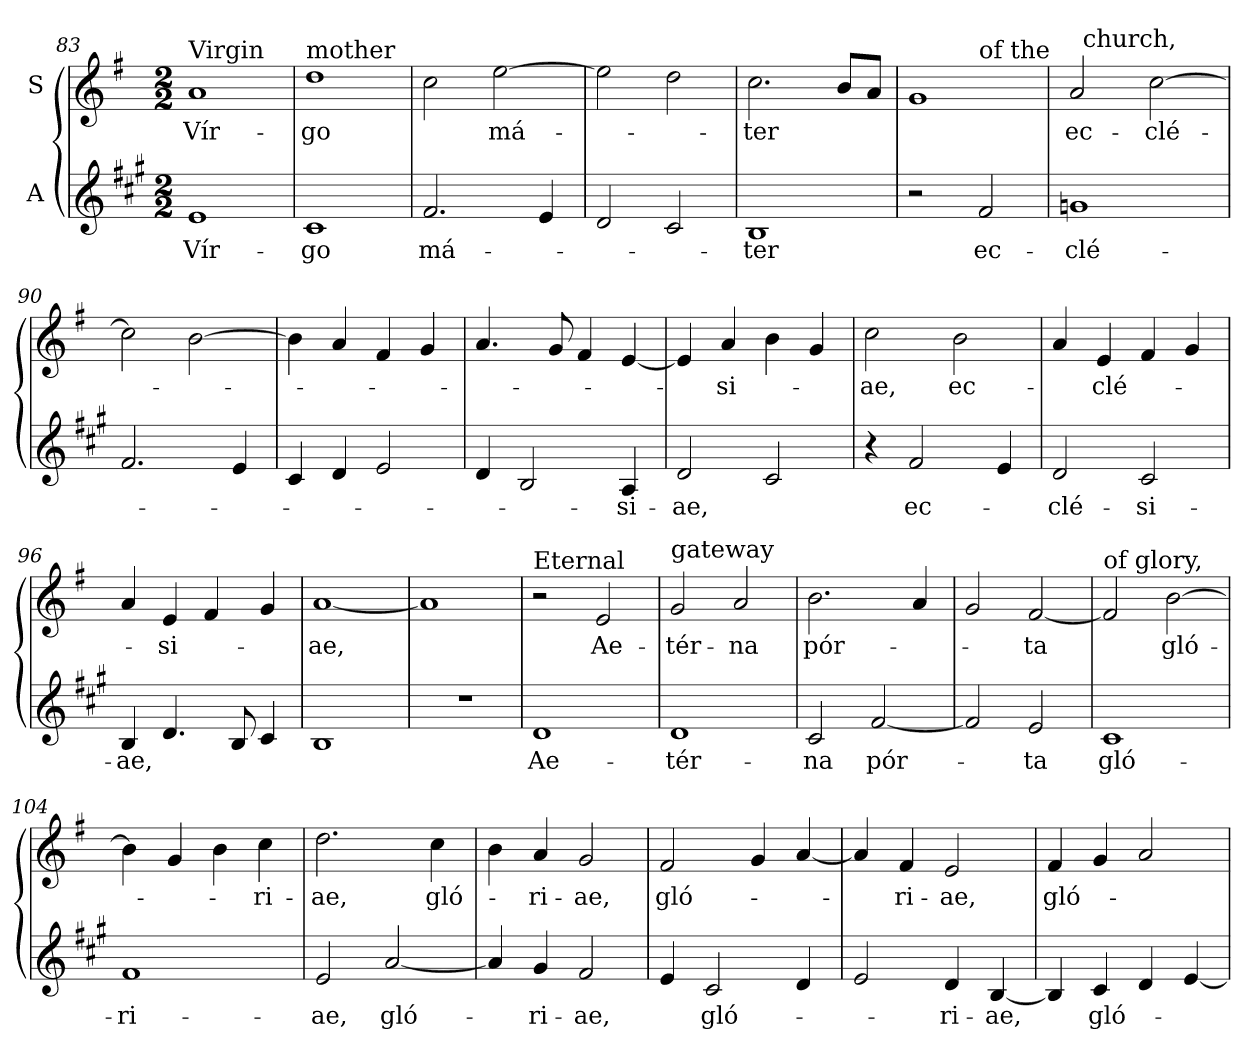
**kern	**text	**kern	**text
*part2	*part2	*part1	*part1
*staff2	*staff2	*staff1	*staff1
*I"A	*	*I"S	*
*clefG2	*	*clefG2	*
*ITrd1c2	*	*	*
*k[f#]	*	*k[f#]	*
*G:	*	*G:	*
*M2/2	*	*M2/2	*
=83	=83	=83	=83
!	!	!LO:TX:a:t=Virgin	!
!	!LO:LY:b	!	!LO:LY:b
1d	Vír-	1a	Vír-
=84	=84	=84	=84
!	!	!LO:TX:a:t=mother	!
!	!LO:LY:b	!	!LO:LY:b
1B	-go	1dd	-go
=85	=85	=85	=85
!	!LO:LY:b	!	!
2.e/	má-	2cc\	.
!	!	!	!LO:LY:b
.	.	[2ee\	má-
4d/	.	.	.
=86	=86	=86	=86
2c/	.	2ee\]	.
2B/	.	2dd\	.
=87	=87	=87	=87
!	!LO:LY:b	!	!LO:LY:b
1A	-ter	2.cc\	-ter
.	.	8b/L	.
.	.	8a/J	.
=88	=88	=88	=88
*	*	*^	*
2r	.	1g	2ryy	.
!	!	!	!LO:TX:a:t=of the	!
!	!LO:LY:b	!	!	!
2e/	ec-	.	2ryy	.
=89	=89	=89	=89	=89
!	!LO:LY:b	!	!	!LO:LY:b
1fn	-clé-	2a/	32ryy	ec-
!	!	!	!LO:TX:a:t=church,	!
.	.	.	2ryy	.
!	!	!	!	!LO:LY:b
.	.	[2cc\	.	-clé-
.	.	.	4...ryy	.
*	*	*v	*v	*
!!LO:LB:g=z
=90	=90	=90	=90
2.e/	.	2cc\]	.
.	.	[2b\	.
4d/	.	.	.
=91	=91	=91	=91
4B/	.	4b\]	.
4c/	.	4a/	.
2d/	.	4f#/	.
.	.	4g/	.
=92	=92	=92	=92
4c/	.	4.a/	.
2A/	.	.	.
.	.	8g/	.
.	.	4f#/	.
!	!LO:LY:b	!	!
4G/	-si-	[4e/	.
=93	=93	=93	=93
!	!LO:LY:b	!	!
2c/	-ae,	4e/]	.
!	!	!	!LO:LY:b
.	.	4a/	-si-
2B/	.	4b\	.
.	.	4g/	.
=94	=94	=94	=94
!	!	!	!LO:LY:b
4r	.	2cc\	-ae,
!	!LO:LY:b	!	!
2e/	ec-	.	.
!	!	!	!LO:LY:b
.	.	2b\	ec-
4d/	.	.	.
=95	=95	=95	=95
!	!LO:LY:b	!	!
2c/	-clé-	4a/	.
!	!	!	!LO:LY:b
.	.	4e/	-clé-
!	!LO:LY:b	!	!
2B/	-si-	4f#/	.
.	.	4g/	.
!!LO:LB:g=z
=96	=96	=96	=96
!	!LO:LY:b	!	!
4A/	-ae,	4a/	.
!	!	!	!LO:LY:b
4.c/	.	4e/	-si-
.	.	4f#/	.
8A/	.	.	.
4B/	.	4g/	.
=97	=97	=97	=97
!	!	!	!LO:LY:b
1A	.	[1a	-ae,
=98	=98	=98	=98
1r	.	1a]	.
=99	=99	=99	=99
!	!	!LO:TX:a:t=Eternal	!
!	!LO:LY:b	!	!
1c	Ae-	2r	.
!	!	!	!LO:LY:b
.	.	2e/	Ae-
=100	=100	=100	=100
!	!	!LO:TX:a:t=gateway	!
!	!LO:LY:b	!	!LO:LY:b
1c	-tér-	2g/	-tér-
!	!	!	!LO:LY:b
.	.	2a/	-na
=101	=101	=101	=101
!	!LO:LY:b	!	!LO:LY:b
2B/	-na	2.b\	pór-
!	!LO:LY:b	!	!
[2e/	pór-	.	.
.	.	4a/	.
=102	=102	=102	=102
2e/]	.	2g/	.
!	!LO:LY:b	!	!LO:LY:b
2d/	-ta	[2f#/	-ta
!!LO:LB:g=z
=103	=103	=103	=103
!	!	!LO:TX:a:t=of glory,	!
!	!LO:LY:b	!	!
1B	gló-	2f#/]	.
!	!	!	!LO:LY:b
.	.	[2b\	gló-
=104	=104	=104	=104
!	!LO:LY:b	!	!
1e	-ri-	4b\]	.
.	.	4g/	.
.	.	4b\	.
!	!	!	!LO:LY:b
.	.	4cc\	-ri-
=105	=105	=105	=105
!	!LO:LY:b	!	!LO:LY:b
2d/	-ae,	2.dd\	-ae,
!	!LO:LY:b	!	!
[2g/	gló-	.	.
!	!	!	!LO:LY:b
.	.	4cc\	gló-
=106	=106	=106	=106
4g/]	.	4b\	.
!	!LO:LY:b	!	!LO:LY:b
4f#/	-ri-	4a/	-ri-
!	!LO:LY:b	!	!LO:LY:b
2e/	-ae,	2g/	-ae,
=107	=107	=107	=107
!	!	!	!LO:LY:b
4d/	.	2f#/	gló-
!	!LO:LY:b	!	!
2B/	gló-	.	.
.	.	4g/	.
4c/	.	[4a/	.
=108	=108	=108	=108
2d/	.	4a/]	.
!	!	!	!LO:LY:b
.	.	4f#/	-ri-
!	!LO:LY:b	!	!LO:LY:b
4c/	-ri-	2e/	-ae,
!	!LO:LY:b	!	!
[4A/	-ae,	.	.
!!LO:PB:g=z
=109	=109	=109	=109
!	!	!	!LO:LY:b
4A/]	.	4f#/	gló-
!	!LO:LY:b	!	!
4B/	gló-	4g/	.
4c/	.	2a/	.
[4d/	.	.	.
=	=	=	=
*-	*-	*-	*-
